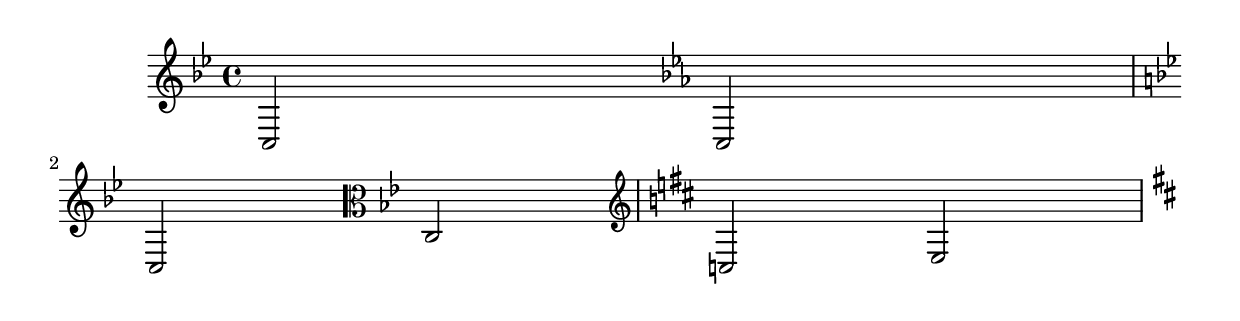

\version "2.3.22"
\header{
texidoc="
Key signatures may appear on key changes, even without a barline.  
In the case of a line break, the restoration accidentals are printed at 
end of a line. If @code{createKeyOnClefChange} is set, key signatures
are created also on a clef change.
"
}



\paper {
    raggedright = ##T
}

\relative
{
    \set Staff.createKeyOnClefChange = ##t  
    \key bes \major c2
				%    \key c \major %  \minor
    \key es \major %  \minor
    c2
    \break
    \key bes \major % \major
    c2 \clef alto c2   \key d \major \clef treble c2
    \set Staff.keySignature = #'((2 . -1)  (6 . 3) (4 . -2))
    e2
}

